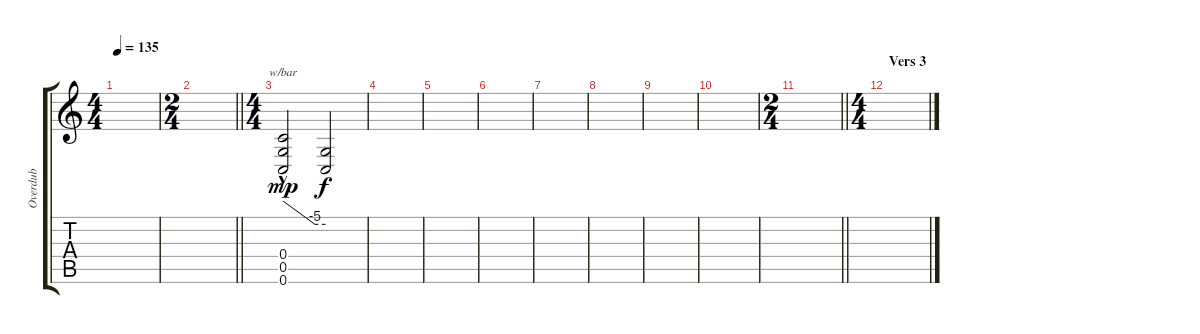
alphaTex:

\track ("Overdub" "Overdub") {instrument overdrivenguitar}
\staff {score tabs}
\tuning (D4 A3 F3 C3 G2 C2) {hide}
\ts (4 4)
\tempo 135
\clef g2
\ks c
|
\ts (2 4)
\barLineRight lightlight
|
\ts (4 4)
\section ("" "")
(0.4 0.5 0.6{hac}).2{tbe (custom default 0 0 45 -20 60 -20) dy mp volume 10 instrument lead8bassandlead} (0.5{t} 0.6{t}).2{dy f} |
|
|
|
|
|
|
|
\ts (2 4)
\barLineRight lightlight
|
\ts (4 4)
\section ("" "Vers 3")
